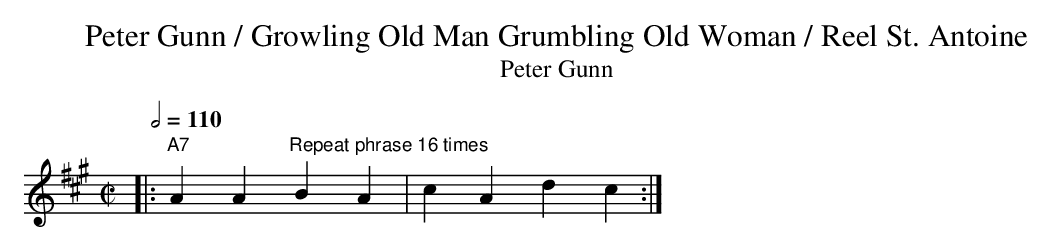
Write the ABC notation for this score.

X:1
%%newpage
T:Peter Gunn / Growling Old Man Grumbling Old Woman / Reel St. Antoine
T:Peter Gunn
K: A
M: C|
Q: 1/2=110
L: 1/4
|:"A7"AA "Repeat phrase 16 times" BA | cA dc:|
T:
